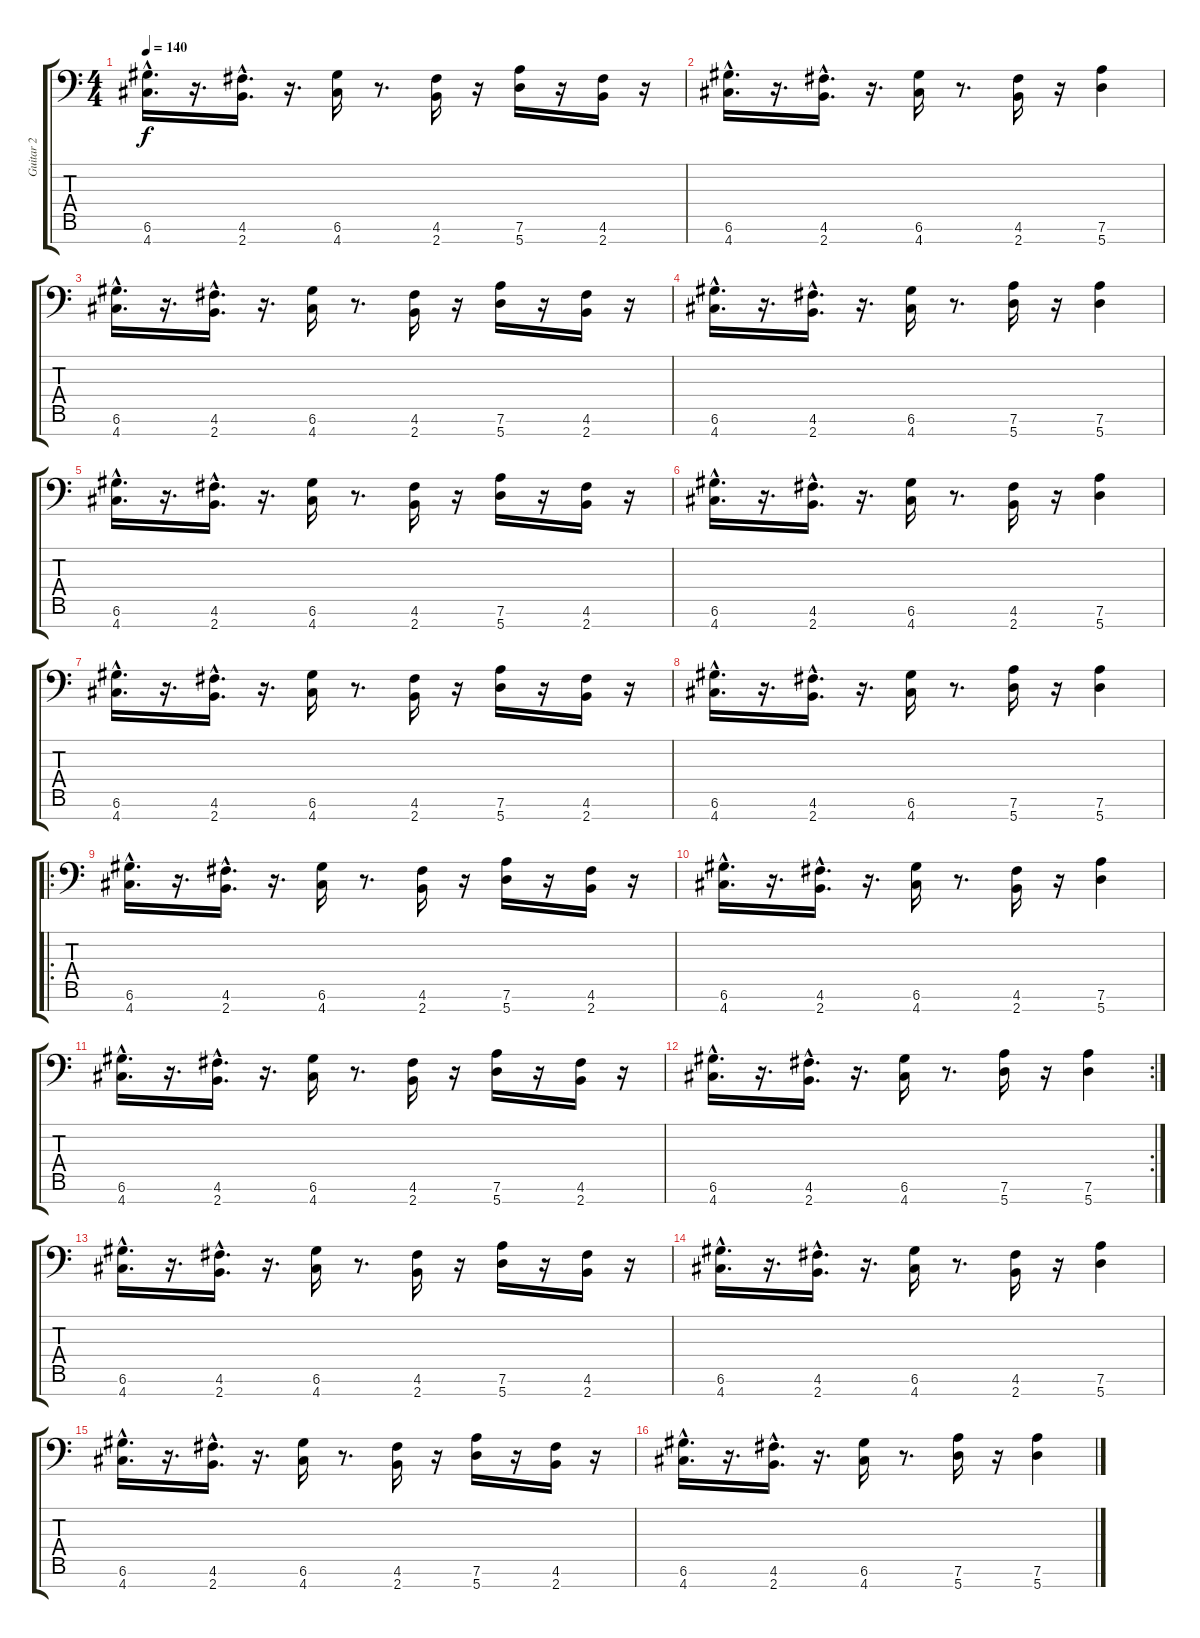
\track ("Guitar 2" "Guitar 2") {instrument distortionguitar}
\staff {score tabs}
\tuning (D4 A3 F3 C3 G2 D2 A1) {hide}
\ts (4 4)
\tempo 140
\clef f4
\ks c
(6.6{hac} 4.7{hac}).16{d dy f} r.16{d} (4.6{hac} 2.7{hac}).16{d} r.16{d} (6.6 4.7).16 r.8{d} (4.6 2.7).16 r.16 (7.6 5.7).16 r.16 (4.6 2.7).16 r.16 |
(6.6{hac} 4.7{hac}).16{d} r.16{d} (4.6{hac} 2.7{hac}).16{d} r.16{d} (6.6 4.7).16 r.8{d} (4.6 2.7).16 r.16 (7.6 5.7).4 |
(6.6{hac} 4.7{hac}).16{d} r.16{d} (4.6{hac} 2.7{hac}).16{d} r.16{d} (6.6 4.7).16 r.8{d} (4.6 2.7).16 r.16 (7.6 5.7).16 r.16 (4.6 2.7).16 r.16 |
(6.6{hac} 4.7{hac}).16{d} r.16{d} (4.6{hac} 2.7{hac}).16{d} r.16{d} (6.6 4.7).16 r.8{d} (7.6 5.7).16 r.16 (7.6 5.7).4 |
(6.6{hac} 4.7{hac}).16{d} r.16{d} (4.6{hac} 2.7{hac}).16{d} r.16{d} (6.6 4.7).16 r.8{d} (4.6 2.7).16 r.16 (7.6 5.7).16 r.16 (4.6 2.7).16 r.16 |
(6.6{hac} 4.7{hac}).16{d} r.16{d} (4.6{hac} 2.7{hac}).16{d} r.16{d} (6.6 4.7).16 r.8{d} (4.6 2.7).16 r.16 (7.6 5.7).4 |
(6.6{hac} 4.7{hac}).16{d} r.16{d} (4.6{hac} 2.7{hac}).16{d} r.16{d} (6.6 4.7).16 r.8{d} (4.6 2.7).16 r.16 (7.6 5.7).16 r.16 (4.6 2.7).16 r.16 |
(6.6{hac} 4.7{hac}).16{d} r.16{d} (4.6{hac} 2.7{hac}).16{d} r.16{d} (6.6 4.7).16 r.8{d} (7.6 5.7).16 r.16 (7.6 5.7).4 |
\ro
(6.6{hac} 4.7{hac}).16{d} r.16{d} (4.6{hac} 2.7{hac}).16{d} r.16{d} (6.6 4.7).16 r.8{d} (4.6 2.7).16 r.16 (7.6 5.7).16 r.16 (4.6 2.7).16 r.16 |
(6.6{hac} 4.7{hac}).16{d} r.16{d} (4.6{hac} 2.7{hac}).16{d} r.16{d} (6.6 4.7).16 r.8{d} (4.6 2.7).16 r.16 (7.6 5.7).4 |
(6.6{hac} 4.7{hac}).16{d} r.16{d} (4.6{hac} 2.7{hac}).16{d} r.16{d} (6.6 4.7).16 r.8{d} (4.6 2.7).16 r.16 (7.6 5.7).16 r.16 (4.6 2.7).16 r.16 |
\rc 2
(6.6{hac} 4.7{hac}).16{d} r.16{d} (4.6{hac} 2.7{hac}).16{d} r.16{d} (6.6 4.7).16 r.8{d} (7.6 5.7).16 r.16 (7.6 5.7).4 |
(6.6{hac} 4.7{hac}).16{d} r.16{d} (4.6{hac} 2.7{hac}).16{d} r.16{d} (6.6 4.7).16 r.8{d} (4.6 2.7).16 r.16 (7.6 5.7).16 r.16 (4.6 2.7).16 r.16 |
(6.6{hac} 4.7{hac}).16{d} r.16{d} (4.6{hac} 2.7{hac}).16{d} r.16{d} (6.6 4.7).16 r.8{d} (4.6 2.7).16 r.16 (7.6 5.7).4 |
(6.6{hac} 4.7{hac}).16{d} r.16{d} (4.6{hac} 2.7{hac}).16{d} r.16{d} (6.6 4.7).16 r.8{d} (4.6 2.7).16 r.16 (7.6 5.7).16 r.16 (4.6 2.7).16 r.16 |
(6.6{hac} 4.7{hac}).16{d} r.16{d} (4.6{hac} 2.7{hac}).16{d} r.16{d} (6.6 4.7).16 r.8{d} (7.6 5.7).16 r.16 (7.6 5.7).4
